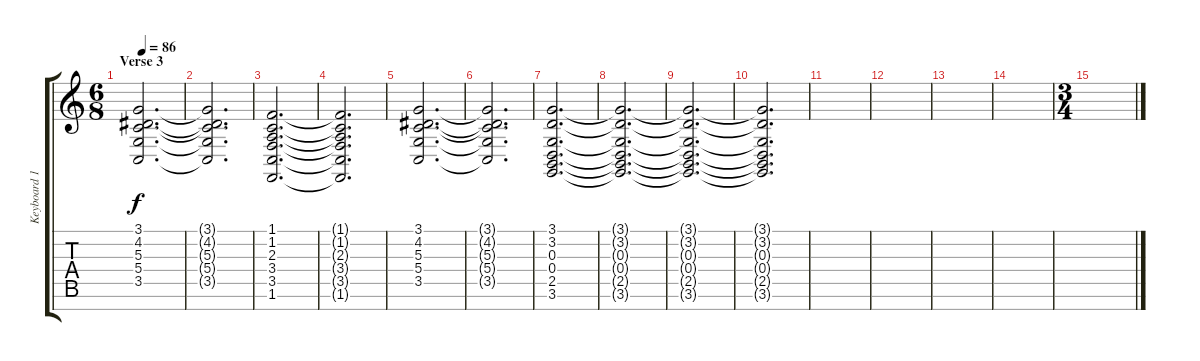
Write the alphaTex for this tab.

\track ("Keyboard 1" "Keyboard 1") {instrument choiraahs}
\staff {score tabs}
\tuning (E4 B3 G3 D3 A2 E2 B1) {hide}
\ts (6 8)
\section ("" "Verse 3")
\tempo 86
\clef g2
\ks c
(3.1 4.2 5.3 5.4 3.5).2{d dy f} |
(3.1{t} 4.2{t} 5.3{t} 5.4{t} 3.5{t}).2{d} |
(1.1 1.2 2.3 3.4 3.5 1.6).2{d} |
(1.1{t} 1.2{t} 2.3{t} 3.4{t} 3.5{t} 1.6{t}).2{d} |
(3.1 4.2 5.3 5.4 3.5).2{d} |
(3.1{t} 4.2{t} 5.3{t} 5.4{t} 3.5{t}).2{d} |
(3.1 3.2 0.3 0.4 2.5 3.6).2{d} |
(3.1{t} 3.2{t} 0.3{t} 0.4{t} 2.5{t} 3.6{t}).2{d} |
(3.1{t} 3.2{t} 0.3{t} 0.4{t} 2.5{t} 3.6{t}).2{d} |
(3.1{t} 3.2{t} 0.3{t} 0.4{t} 2.5{t} 3.6{t}).2{d} |
|
|
|
|
\ts (3 4)
